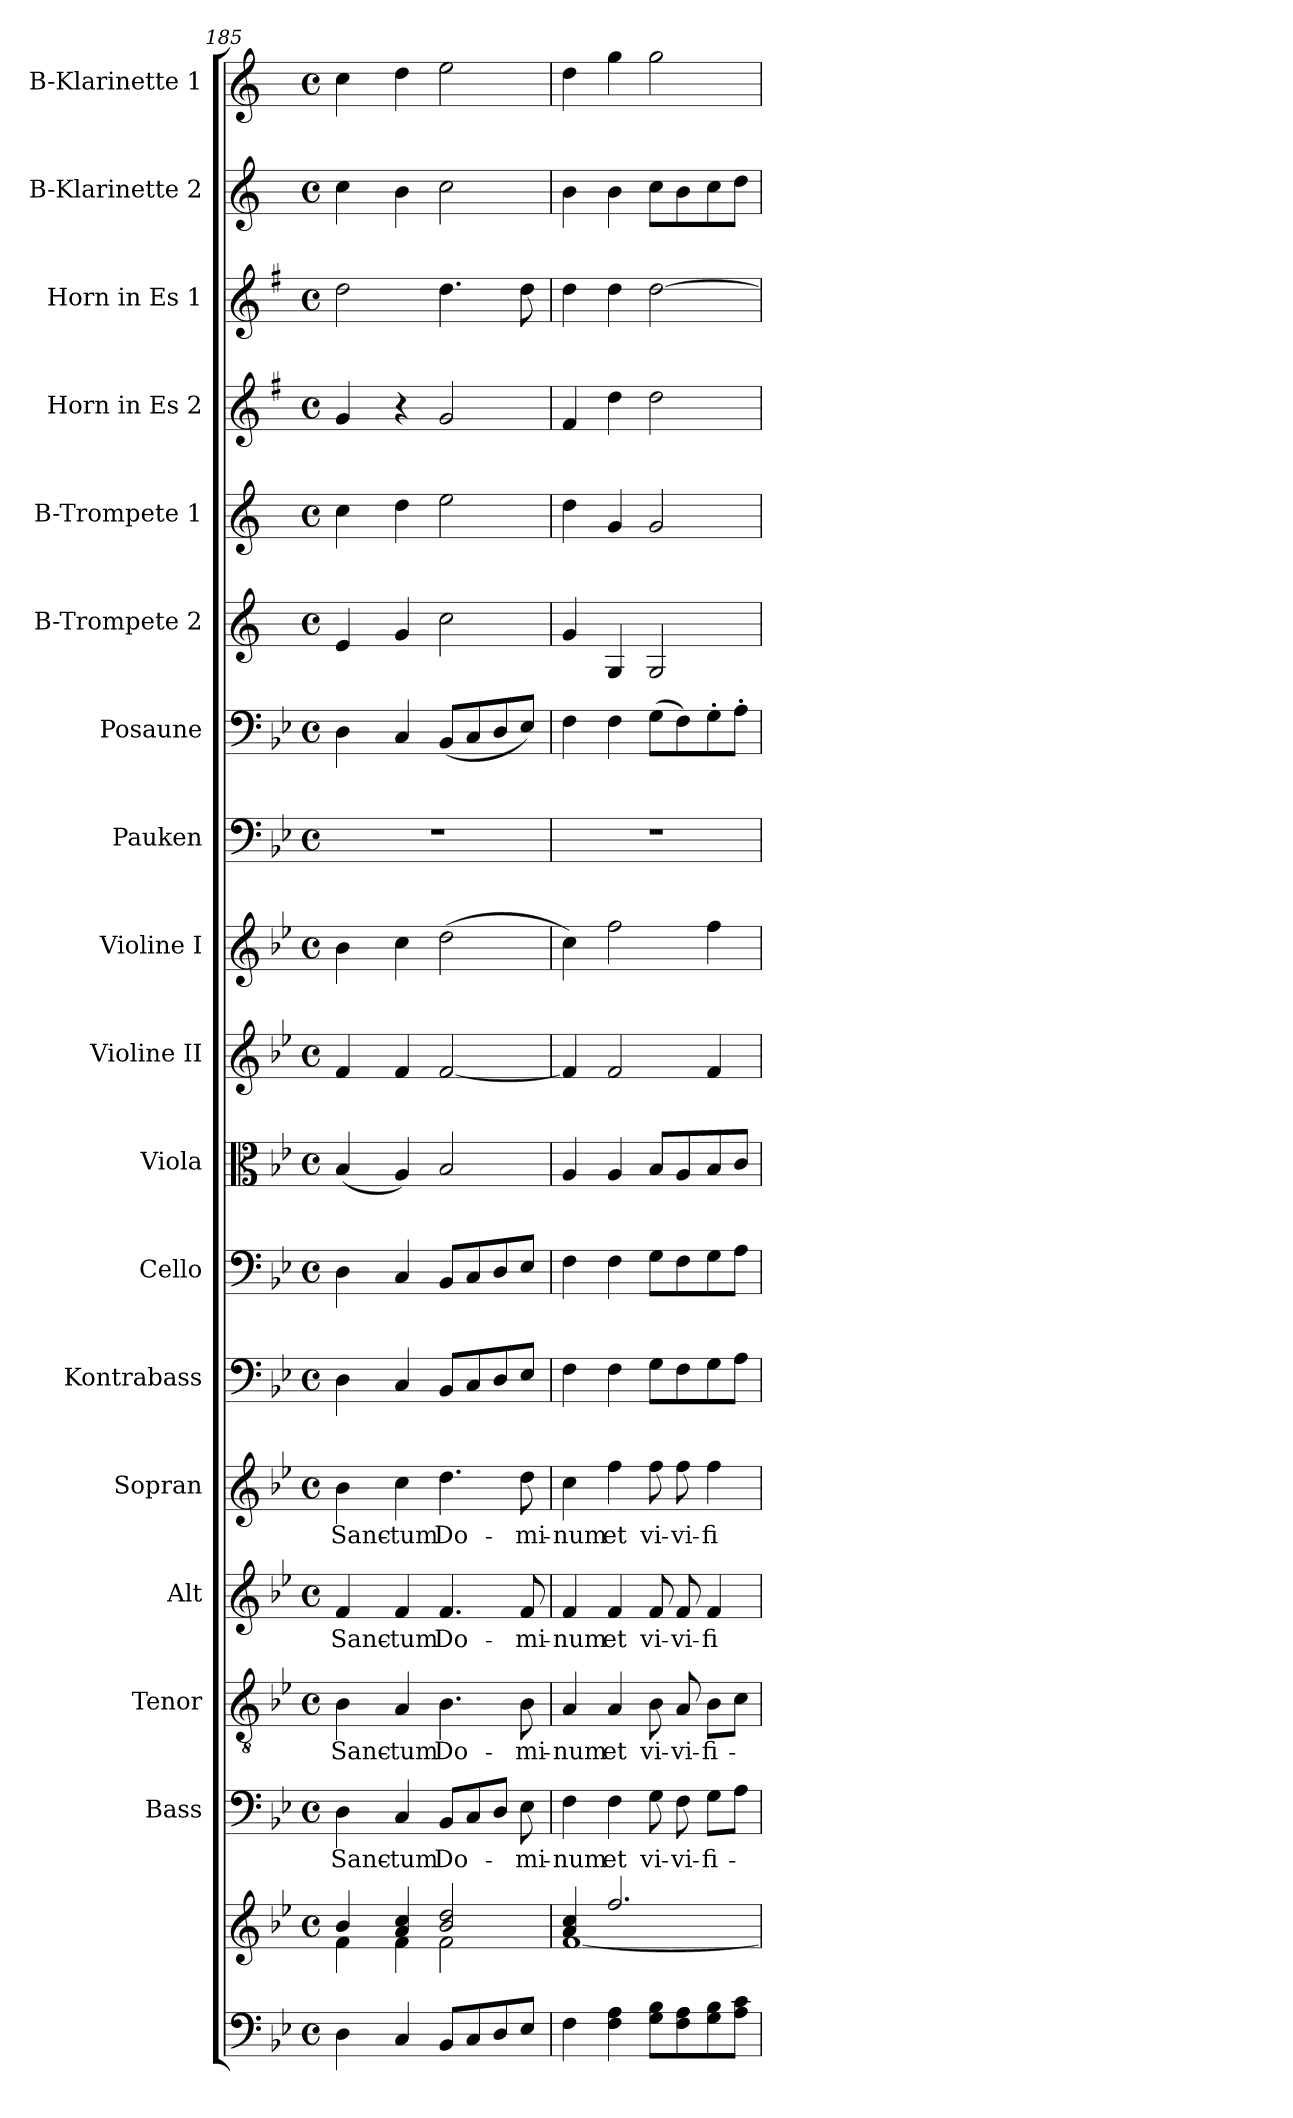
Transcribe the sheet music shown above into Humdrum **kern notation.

**kern	**kern	**kern	**text	**kern	**text	**kern	**text	**kern	**text	**kern	**kern	**kern	**kern	**kern	**kern	**kern	**kern	**kern	**kern	**kern	**kern	**kern
*part18	*part18	*part17	*part17	*part16	*part16	*part15	*part15	*part14	*part14	*part13	*part12	*part11	*part10	*part9	*part8	*part7	*part6	*part5	*part4	*part3	*part2	*part1
*staff19	*staff18	*staff17	*staff17	*staff16	*staff16	*staff15	*staff15	*staff14	*staff14	*staff13	*staff12	*staff11	*staff10	*staff9	*staff8	*staff7	*staff6	*staff5	*staff4	*staff3	*staff2	*staff1
*	*	*I"Bass	*	*I"Tenor	*	*I"Alt	*	*I"Sopran	*	*I"Kontrabass	*I"Cello	*I"Viola	*I"Violine II	*I"Violine I	*I"Pauken	*I"Posaune	*I"B-Trompete 2	*I"B-Trompete 1	*I"Horn in Es 2	*I"Horn in Es 1	*I"B-Klarinette 2	*I"B-Klarinette 1
*	*	*I'B.	*	*I'T.	*	*I'A.	*	*I'S.	*	*I'Kb.	*	*I'Vla.	*I'Vl. II	*I'Vl. I	*I'Pk.	*I'Pos.	*I'B Trp. 2	*I'B Trp. 1	*	*	*I'B Kl. 2	*I'B Kl. 1
*clefF4	*clefG2	*clefF4	*	*clefGv2	*	*clefG2	*	*clefG2	*	*clefF4	*clefF4	*clefC3	*clefG2	*clefG2	*clefF4	*clefF4	*clefG2	*clefG2	*clefG2	*clefG2	*clefG2	*clefG2
*	*	*	*	*	*	*	*	*	*	*ITrd7c12	*	*	*	*	*	*	*ITrd1c2	*ITrd1c2	*ITrd5c9	*ITrd5c9	*ITrd1c2	*ITrd1c2
*k[b-e-]	*k[b-e-]	*k[b-e-]	*	*k[b-e-]	*	*k[b-e-]	*	*k[b-e-]	*	*k[b-e-]	*k[b-e-]	*k[b-e-]	*k[b-e-]	*k[b-e-]	*k[b-e-]	*k[b-e-]	*k[b-e-]	*k[b-e-]	*k[b-e-]	*k[b-e-]	*k[b-e-]	*k[b-e-]
*B-:	*B-:	*B-:	*	*B-:	*	*B-:	*	*B-:	*	*B-:	*B-:	*B-:	*B-:	*B-:	*B-:	*B-:	*B-:	*B-:	*B-:	*B-:	*B-:	*B-:
*M4/4	*M4/4	*M4/4	*	*M4/4	*	*M4/4	*	*M4/4	*	*M4/4	*M4/4	*M4/4	*M4/4	*M4/4	*M4/4	*M4/4	*M4/4	*M4/4	*M4/4	*M4/4	*M4/4	*M4/4
*met(c)	*met(c)	*met(c)	*	*met(c)	*	*met(c)	*	*met(c)	*	*met(c)	*met(c)	*met(c)	*met(c)	*met(c)	*met(c)	*met(c)	*met(c)	*met(c)	*met(c)	*met(c)	*met(c)	*met(c)
=185	=185	=185	=185	=185	=185	=185	=185	=185	=185	=185	=185	=185	=185	=185	=185	=185	=185	=185	=185	=185	=185	=185
*	*^	*	*	*	*	*	*	*	*	*	*	*	*	*	*	*	*	*	*	*	*	*
!	!	!	!	!LO:LY:b	!	!LO:LY:b	!	!LO:LY:b	!	!LO:LY:b	!	!	!	!	!	!	!	!	!	!	!	!	!
4D\	4b-/	4f\	4D\	Sanc-	4B-\	Sanc-	4f/	Sanc-	4b-\	Sanc-	4DD\	4D\	(<4B-/	4f/	4b-\	1r	4D\	4d/	4b-\	4B-/	2f\	4b-\	4b-\
!	!	!	!	!LO:LY:b	!	!LO:LY:b	!	!LO:LY:b	!	!LO:LY:b	!	!	!	!	!	!	!	!	!	!	!	!	!
4C/	4a/ 4cc/	4f\	4C/	-tum	4A/	-tum	4f/	-tum	4cc\	-tum	4CC/	4C/	4A/)	4f/	4cc\	.	4C/	4f/	4cc\	4r	.	4a\	4cc\
!	!	!	!	!LO:LY:b	!	!LO:LY:b	!	!LO:LY:b	!	!LO:LY:b	!	!	!	!	!	!	!	!	!	!	!	!	!
8BB-/L	2b-/ 2dd/	2f\	8BB-/L	Do-	4.B-\	Do-	4.f/	Do-	4.dd\	Do-	8BBB-/L	8BB-/L	2B-/	[2f/	(>2dd\	.	(<8BB-/L	2b-\	2dd\	2B-/	4.f\	2b-\	2dd\
8C/	.	.	8C/	.	.	.	.	.	.	.	8CC/	8C/	.	.	.	.	8C/	.	.	.	.	.	.
8D/	.	.	8D/J	.	.	.	.	.	.	.	8DD/	8D/	.	.	.	.	8D/	.	.	.	.	.	.
!	!	!	!	!LO:LY:b	!	!LO:LY:b	!	!LO:LY:b	!	!LO:LY:b	!	!	!	!	!	!	!	!	!	!	!	!	!
8E-/J	.	.	8E-\	-mi-	8B-\	-mi-	8f/	-mi-	8dd\	-mi-	8EE-/J	8E-/J	.	.	.	.	8E-/J)	.	.	.	8f\	.	.
=186	=186	=186	=186	=186	=186	=186	=186	=186	=186	=186	=186	=186	=186	=186	=186	=186	=186	=186	=186	=186	=186	=186	=186
!	!	!	!	!LO:LY:b	!	!LO:LY:b	!	!LO:LY:b	!	!LO:LY:b	!	!	!	!	!	!	!	!	!	!	!	!	!
4F\	4a/ 4cc/	[<1f	4F\	-num	4A/	-num	4f/	-num	4cc\	-num	4FF\	4F\	4A/	4f/]	4cc\)	1r	4F\	4f/	4cc\	4A/	4f\	4a\	4cc\
!	!	!	!	!LO:LY:b	!	!LO:LY:b	!	!LO:LY:b	!	!LO:LY:b	!	!	!	!	!	!	!	!	!	!	!	!	!
4F\ 4A\	2.ff/	.	4F\	et	4A/	et	4f/	et	4ff\	et	4FF\	4F\	4A/	2f/	2ff\	.	4F\	4F/	4f/	4f\	4f\	4a\	4ff\
!	!	!	!	!LO:LY:b	!	!LO:LY:b	!	!LO:LY:b	!	!LO:LY:b	!	!	!	!	!	!	!	!	!	!	!	!	!
8G\ 8B-\L	.	.	8G\	vi-	8B-\	vi-	8f/	vi-	8ff\	vi-	8GG\L	8G\L	8B-/L	.	.	.	(>8G\L	2F/	2f/	2f\	[2f\	8b-\L	2ff\
!	!	!	!	!LO:LY:b	!	!LO:LY:b	!	!LO:LY:b	!	!LO:LY:b	!	!	!	!	!	!	!	!	!	!	!	!	!
8F\ 8A\	.	.	8F\	-vi-	8A/	-vi-	8f/	-vi-	8ff\	-vi-	8FF\	8F\	8A/	.	.	.	8F\)	.	.	.	.	8a\	.
!	!	!	!	!LO:LY:b	!	!LO:LY:b	!	!LO:LY:b	!	!LO:LY:b	!	!	!	!	!	!	!	!	!	!	!	!	!
8G\ 8B-\	.	.	8G\L	-fi-	8B-\L	-fi-	4f/	-fi-	4ff\	-fi-	8GG\	8G\	8B-/	4f/	4ff\	.	8G'>\	.	.	.	.	8b-\	.
8A\ 8c\J	.	.	8A\J	.	8c\J	.	.	.	.	.	8AA\J	8A\J	8c/J	.	.	.	8A'>\J	.	.	.	.	8cc\J	.
*	*v	*v	*	*	*	*	*	*	*	*	*	*	*	*	*	*	*	*	*	*	*	*	*
=	=	=	=	=	=	=	=	=	=	=	=	=	=	=	=	=	=	=	=	=	=	=
*-	*-	*-	*-	*-	*-	*-	*-	*-	*-	*-	*-	*-	*-	*-	*-	*-	*-	*-	*-	*-	*-	*-
